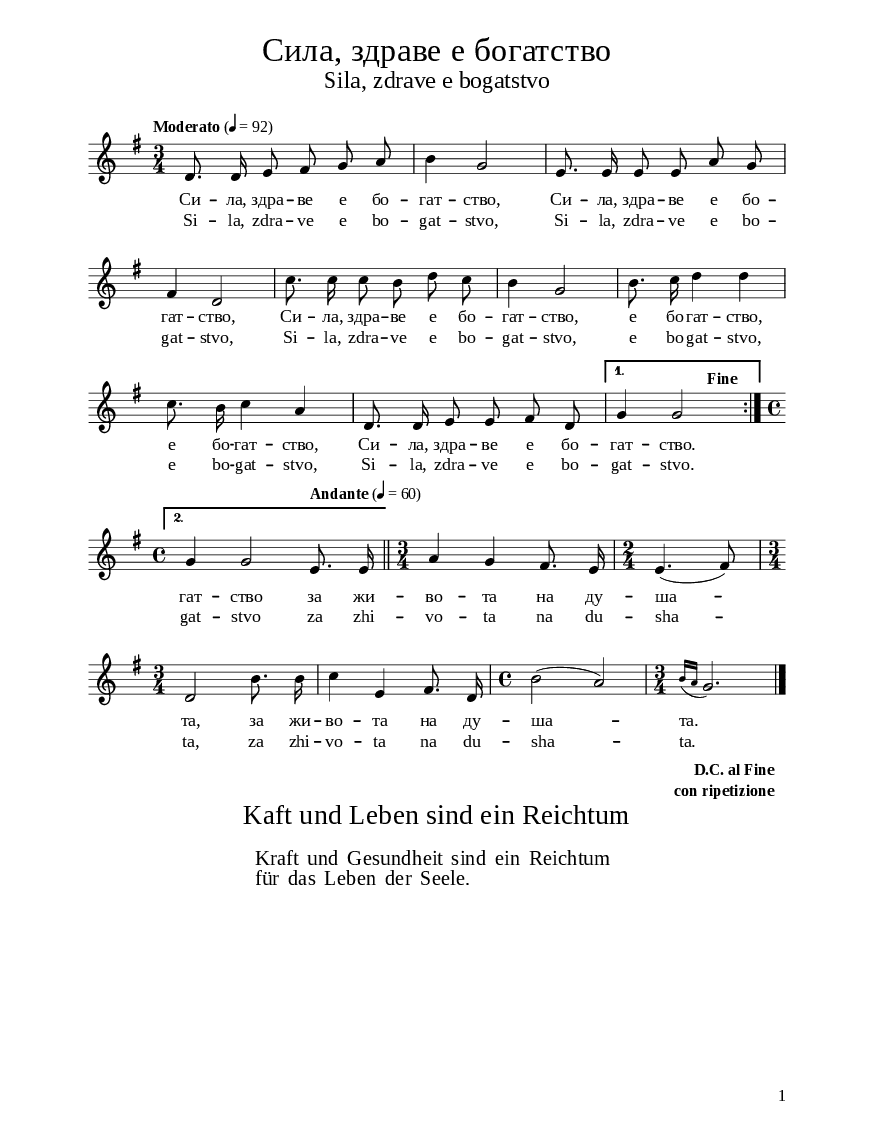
\version "2.24.0"

% include paper part and global functions
\include "include/globals.ily"

\bookpart {
  \label #'ref039
  \tocItem \markup " "
  \include "include/bookpart-paper.ily"
  \score {
    \include "include/score-layout.ily"


   \new Voice \relative c' {
      \clef treble
      \key g \major
      \time 3/4
      \tempoFunc "Moderato" 4 "92"
      \autoBeamOff

      \repeat volta 2 {
        d8. d16 e8 fis8 g8 a8 | b4 g2 | e8. e16 e8 e8 a8 g8 | \break



        fis4 d2 |  c'8. c16 c8 b8 d8 c8 | b4 g2 | b8. c16 d4 d4 | \break

        c8. b16 c4 a4 |    d,8. d16 e8 e8 fis8 d8
      } \alternative {
        { | g4 \tempo "         Fine" g2 | \break }
        { \time 4/4 g4 g2 

        \override Score.MetronomeMark.outside-staff-priority = #599
        %\override Score.MetronomeMark.X-extent=#'(-4.5 . 0)
        \tempoFunc "Andante" 4 "60"
        
        e8. e16 }
      }

      \bar "||" \time 3/4  a4 g4 fis8. e16 


      \time 2/4  e4. ( fis8 ) \break

      | \time 3/4  d2 b'8. b16 | c4 e,4 fis8. d16 | \time 4/4  b'2 ( a2 ) |
      \time 3/4  |
      \grace { b16 [( a16] } g2.) \bar "|."


    }



    \addlyrics {
      Си -- ла,
      здра -- ве е бо -- гат -- ство, Си -- ла, здра --
      ве е бо -- гат -- ство, Си -- ла, здра -- ве е
      бо -- гат -- ство, е бо -- гат -- ство, е бо --
      гат -- ство, Си -- ла, здра -- ве е бо -- гат --
      ство. гат -- ство за жи -- во -- та на ду -- ша
      -- та, за жи -- во -- та на ду -- ша -- та.
    }

    \addlyrics {
      Si -- la,
      zdra -- ve e bo -- gat -- stvo, Si -- la, zdra --
      ve e bo -- gat -- stvo, Si -- la, zdra -- ve e
      bo -- gat -- stvo, e bo -- gat -- stvo, e bo --
      gat -- stvo, Si -- la, zdra -- ve e bo -- gat --
      stvo. gat -- stvo za zhi -- vo -- ta na du -- sha
      -- ta, za zhi -- vo -- ta na du -- sha -- ta.
    }

    \header {
      title = \titleFunc "Сила, здраве е богатство" "Sila, zdrave e bogatstvo"
    }

    \midi{}

  } % score

  \markup \dc-two "D.C. al Fine" "con ripetizione"
  

  % include foreign translation(s) of the song

  %\pageBreak
  \version "2.24.0"

\markup \fill-line { \fontsize #deTitleFontSize "Kaft und Leben sind ein Reichtum" }
\markup \null
\markup \null
\markup \fontsize #deCoupletFontSize {
  \hspace #16
  \override #`(baseline-skip . ,deCoupletBaselineSkip)

  \column {
      \line {  Kraft und Gesundheit sind ein Reichtum}
             \line { für das Leben der Seele. }



    }


}


} % bookpart
